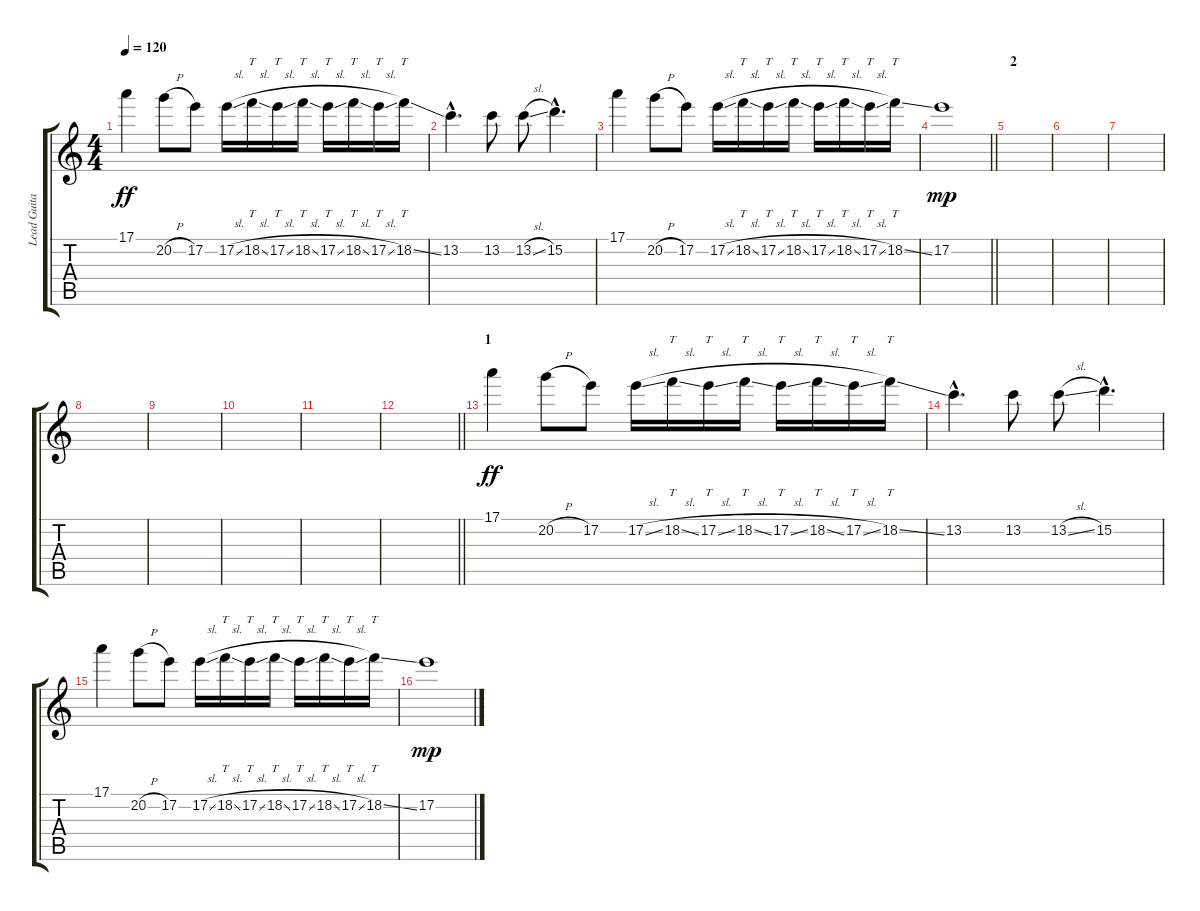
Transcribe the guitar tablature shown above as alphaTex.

\track ("Lead Guitar" "Lead Guita") {instrument electricguitarjazz}
\staff {score tabs}
\tuning (E4 B3 G3 D3 A2 E2) {hide}
\ts (4 4)
\tempo 120
\clef g2
\ks c
17.1.4{dy ff} 20.2{h}.8 17.2.8 17.2{sl}.16 18.2{sl}.16{tt} 17.2{sl}.16{tt} 18.2{sl}.16{tt} 17.2{sl}.16{tt} 18.2{sl}.16{tt} 17.2{sl}.16{tt} 18.2{ss}.16{tt} |
13.2{hac}.4{d} 13.2.8 13.2{sl}.8 15.2{hac}.4{d} |
17.1.4 20.2{h}.8 17.2.8 17.2{sl}.16 18.2{sl}.16{tt} 17.2{sl}.16{tt} 18.2{sl}.16{tt} 17.2{sl}.16{tt} 18.2{sl}.16{tt} 17.2{sl}.16{tt} 18.2{ss}.16{tt} |
\barLineRight lightlight
17.2.1{dy mp} |
\section ("" "2")
|
|
|
|
|
|
|
\barLineRight lightlight
|
\section ("" "1")
17.1.4{dy ff} 20.2{h}.8 17.2.8 17.2{sl}.16 18.2{sl}.16{tt} 17.2{sl}.16{tt} 18.2{sl}.16{tt} 17.2{sl}.16{tt} 18.2{sl}.16{tt} 17.2{sl}.16{tt} 18.2{ss}.16{tt} |
13.2{hac}.4{d} 13.2.8 13.2{sl}.8 15.2{hac}.4{d} |
17.1.4 20.2{h}.8 17.2.8 17.2{sl}.16 18.2{sl}.16{tt} 17.2{sl}.16{tt} 18.2{sl}.16{tt} 17.2{sl}.16{tt} 18.2{sl}.16{tt} 17.2{sl}.16{tt} 18.2{ss}.16{tt} |
17.2.1{dy mp}
